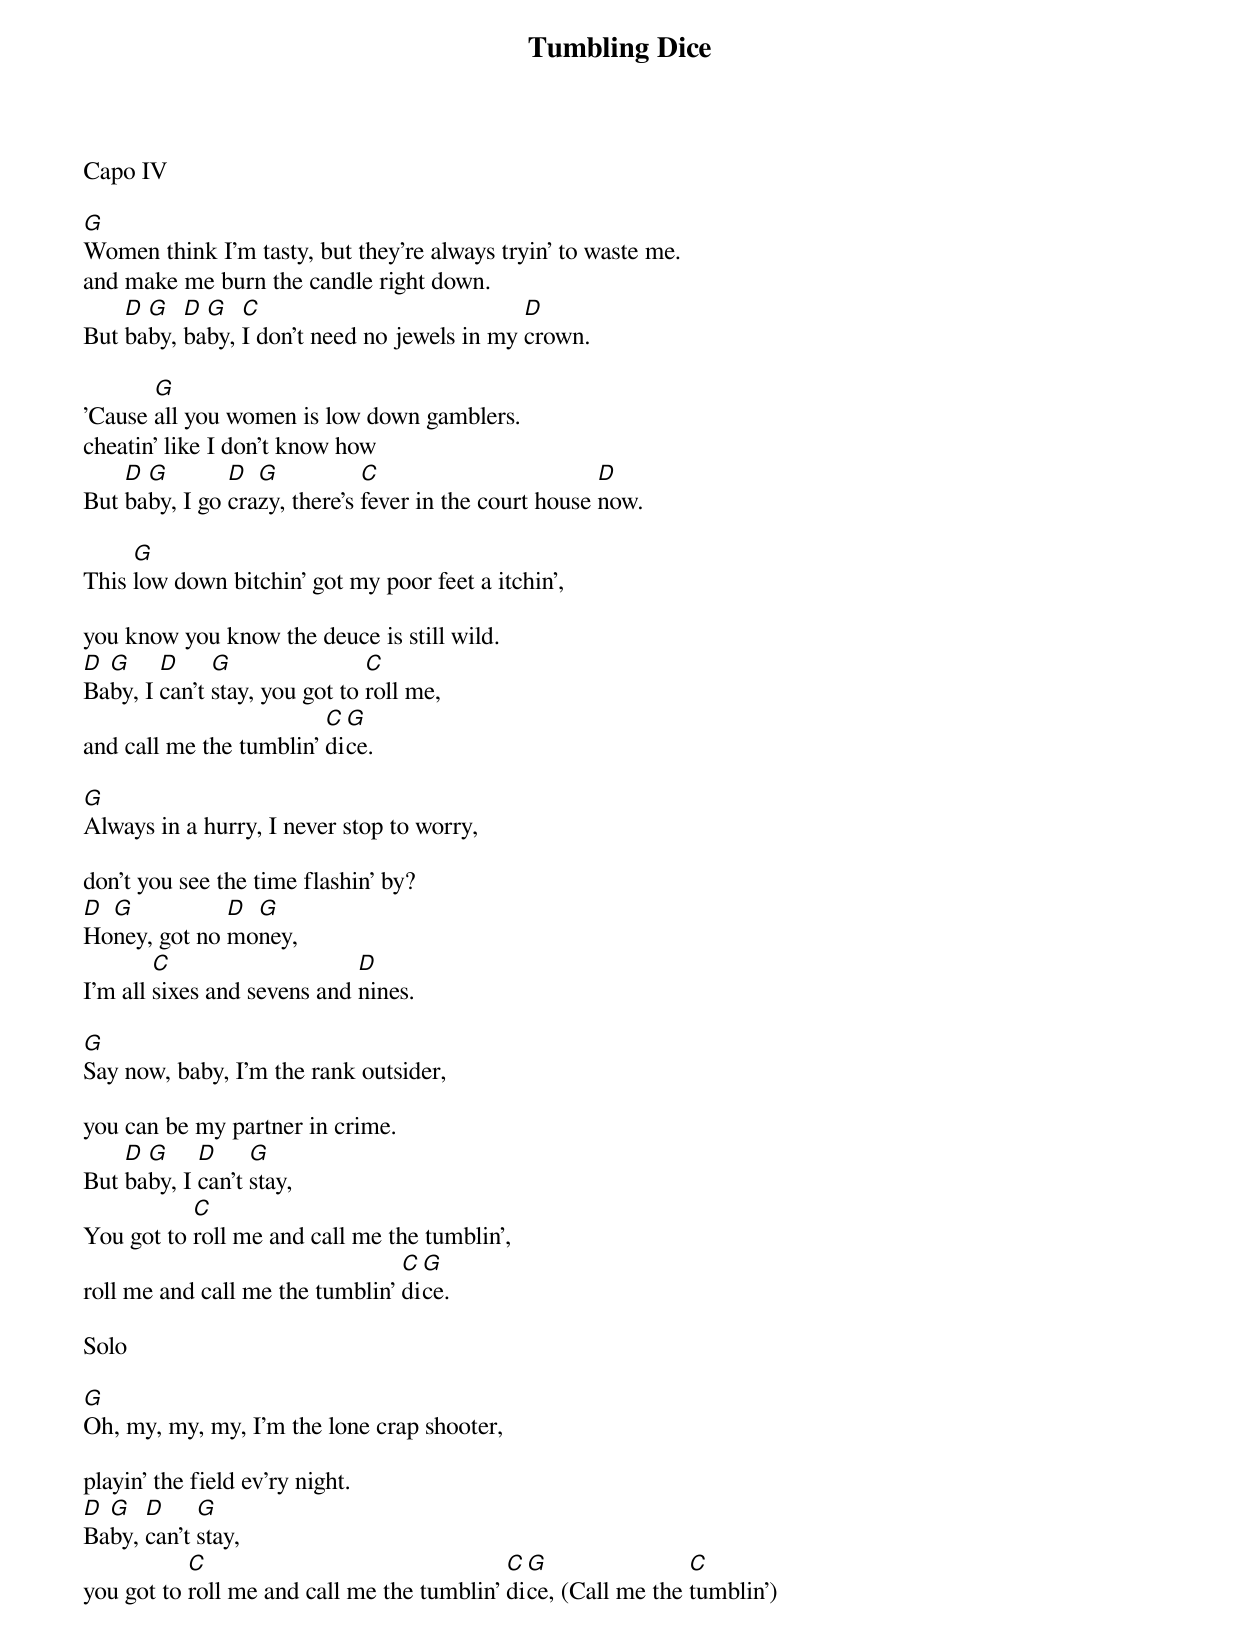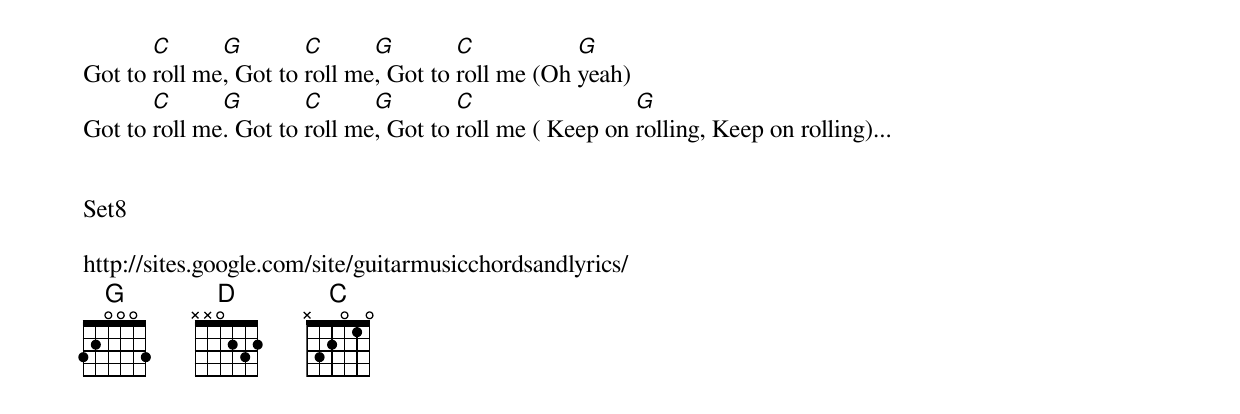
{title:Tumbling Dice}
Capo IV

[G]
Women think I'm tasty, but they're always tryin' to waste me.
and make me burn the candle right down.
But [D]ba[G]by, [D]ba[G]by, [C]I don't need no jewels in my [D]crown.

'Cause [G]all you women is low down gamblers.
cheatin' like I don't know how
But [D]ba[G]by, I go [D]cra[G]zy, there's [C]fever in the court house [D]now.

This [G]low down bitchin' got my poor feet a itchin',

you know you know the deuce is still wild.
[D]Ba[G]by, I [D]can't [G]stay, you got to [C]roll me,
and call me the tumblin' [C]di[G]ce.

[G]Always in a hurry, I never stop to worry,

don't you see the time flashin' by?
[D]Ho[G]ney, got no [D]mo[G]ney,
I'm all [C]sixes and sevens and [D]nines.

[G]Say now, baby, I'm the rank outsider,

you can be my partner in crime.
But [D]ba[G]by, I [D]can't [G]stay,
You got to [C]roll me and call me the tumblin',
roll me and call me the tumblin' [C]di[G]ce.

Solo

[G]Oh, my, my, my, I'm the lone crap shooter,

playin' the field ev'ry night.
[D]Ba[G]by, [D]can't [G]stay,
you got to [C]roll me and call me the tumblin' [C]di[G]ce, (Call me the [C]tumblin')
Got to [C]roll me[G], Got to [C]roll me[G], Got to [C]roll me (Oh [G]yeah)
Got to [C]roll me[G]. Got to [C]roll me[G], Got to [C]roll me ( Keep on [G]rolling, Keep on rolling)...


Set8

http://sites.google.com/site/guitarmusicchordsandlyrics/
